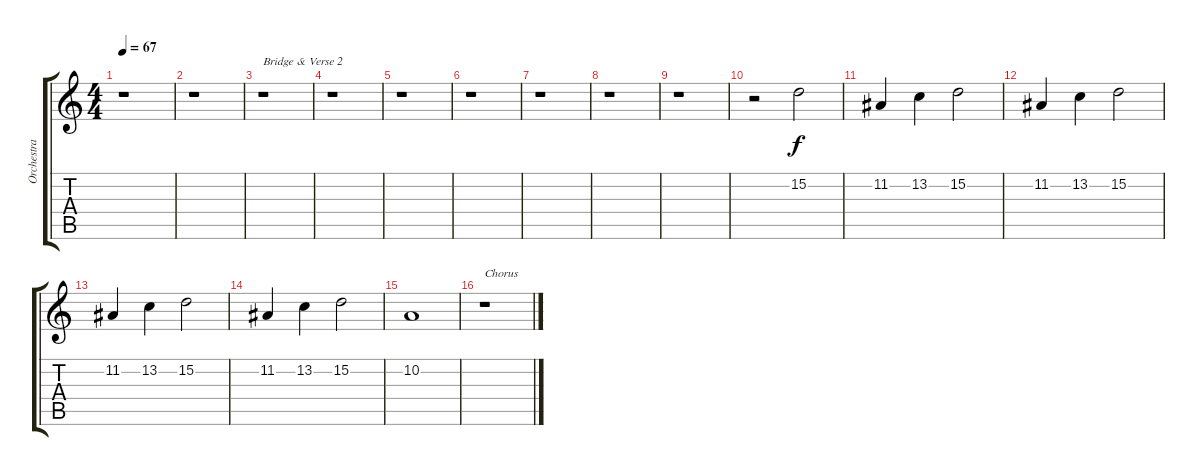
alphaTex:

\track ("Orchestra" "Orchestra") {instrument stringensemble2}
\staff {score tabs}
\tuning (E4 B3 G3 D3 A2 E2) {hide}
\ts (4 4)
\tempo 67
\clef g2
\ks c
r.1{dy f} |
r.1 |
r.1{txt "Bridge & Verse 2"} |
r.1 |
r.1 |
r.1 |
r.1 |
r.1 |
r.1 |
r.2 15.2.2{volume 9} |
11.2.4 13.2.4 15.2.2 |
11.2.4 13.2.4 15.2.2 |
11.2.4 13.2.4 15.2.2 |
11.2.4 13.2.4 15.2.2 |
10.2.1 |
r.1{txt "Chorus"}
